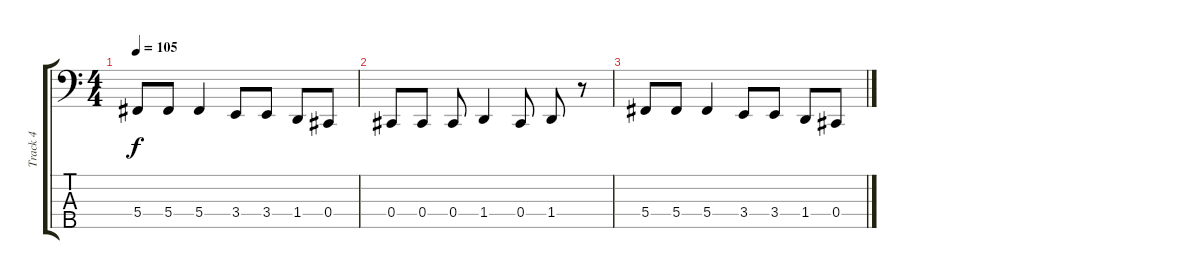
\track ("Track 4" "Track 4") {instrument electricbassfinger}
\staff {score tabs}
\tuning (Gb2 Db2 Ab1 Db1 Ab0) {hide}
\ts (4 4)
\tempo 105
\clef f4
\ks c
5.4.8{dy f} 5.4.8 5.4.4 3.4.8 3.4.8 1.4.8 0.4.8 |
0.4.8 0.4.8 0.4.8 1.4.4 0.4.8 1.4.8 r.8 |
5.4.8 5.4.8 5.4.4 3.4.8 3.4.8 1.4.8 0.4.8
